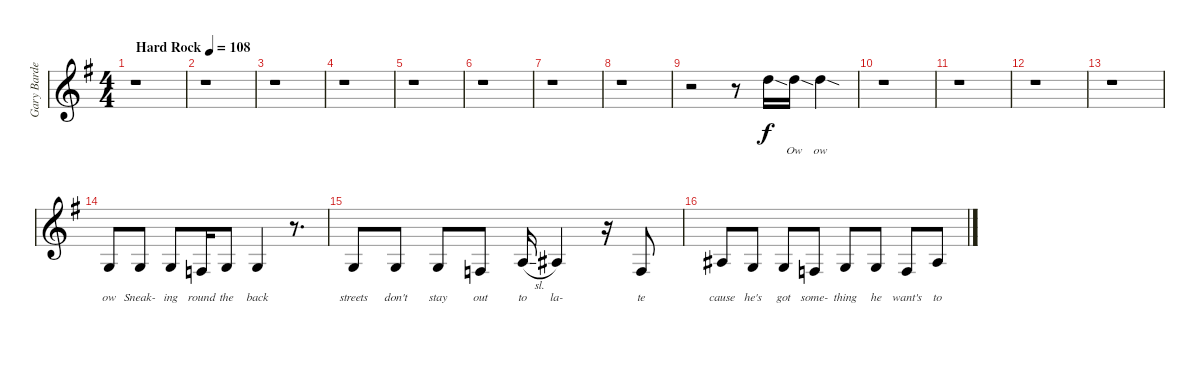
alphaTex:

\track ("Gary Barden Vocals" "Gary Barde") {instrument lead5charang}
\staff {score}
\tuning (E4 B3 G3 D3 A2 E2) {hide}
\ts (4 4)
\tempo (108 "Hard Rock")
\clef g2
\ks g
r.1{dy f instrument lead5charang} |
r.1 |
r.1 |
r.1 |
r.1 |
r.1 |
r.1 |
r.1 |
r.2 r.8 10.1{sod}.16{lyrics (0 "") lyrics (1 "") lyrics (2 "") lyrics (3 "") lyrics (4 "")} 10.1{sod}.16{lyrics (0 "Ow") lyrics (1 "") lyrics (2 "") lyrics (3 "") lyrics (4 "")} 10.1{sod}.4{lyrics (0 "ow") lyrics (1 "") lyrics (2 "") lyrics (3 "") lyrics (4 "")} |
r.1 |
r.1 |
r.1 |
r.1 |
0.3.8{lyrics (0 "ow") lyrics (1 "") lyrics (2 "") lyrics (3 "") lyrics (4 "")} 0.3.8{lyrics (0 "Sneak-") lyrics (1 "") lyrics (2 "") lyrics (3 "") lyrics (4 "")} 0.3.8{lyrics (0 "ing") lyrics (1 "") lyrics (2 "") lyrics (3 "") lyrics (4 "")} 3.4.16{lyrics (0 "round") lyrics (1 "") lyrics (2 "") lyrics (3 "") lyrics (4 "")} 0.3.8{lyrics (0 "the") lyrics (1 "") lyrics (2 "") lyrics (3 "") lyrics (4 "")} 0.3.4{lyrics (0 "back") lyrics (1 "") lyrics (2 "") lyrics (3 "") lyrics (4 "")} r.8{d} |
0.3.8{lyrics (0 "streets") lyrics (1 "") lyrics (2 "") lyrics (3 "") lyrics (4 "")} 0.3.8{lyrics (0 "don't") lyrics (1 "") lyrics (2 "") lyrics (3 "") lyrics (4 "")} 0.3.8{lyrics (0 "stay") lyrics (1 "") lyrics (2 "") lyrics (3 "") lyrics (4 "")} 3.4.8{lyrics (0 "out") lyrics (1 "") lyrics (2 "") lyrics (3 "") lyrics (4 "")} 2.3{sl}.16{lyrics (0 "to") lyrics (1 "") lyrics (2 "") lyrics (3 "") lyrics (4 "")} 3.3.4{lyrics (0 "la-") lyrics (1 "") lyrics (2 "") lyrics (3 "") lyrics (4 "")} r.16 3.4.8{lyrics (0 "te") lyrics (1 "") lyrics (2 "") lyrics (3 "") lyrics (4 "")} |
3.3.8{lyrics (0 "cause") lyrics (1 "") lyrics (2 "") lyrics (3 "") lyrics (4 "")} 0.3.8{lyrics (0 "he's") lyrics (1 "") lyrics (2 "") lyrics (3 "") lyrics (4 "")} 0.3.8{lyrics (0 "got") lyrics (1 "") lyrics (2 "") lyrics (3 "") lyrics (4 "")} 3.4.8{lyrics (0 "some-") lyrics (1 "") lyrics (2 "") lyrics (3 "") lyrics (4 "")} 0.3.8{lyrics (0 "thing") lyrics (1 "") lyrics (2 "") lyrics (3 "") lyrics (4 "")} 0.3.8{lyrics (0 "he") lyrics (1 "") lyrics (2 "") lyrics (3 "") lyrics (4 "")} 3.4.8{lyrics (0 "want's") lyrics (1 "") lyrics (2 "") lyrics (3 "") lyrics (4 "")} 3.3.8{lyrics (0 "to") lyrics (1 "") lyrics (2 "") lyrics (3 "") lyrics (4 "")}
